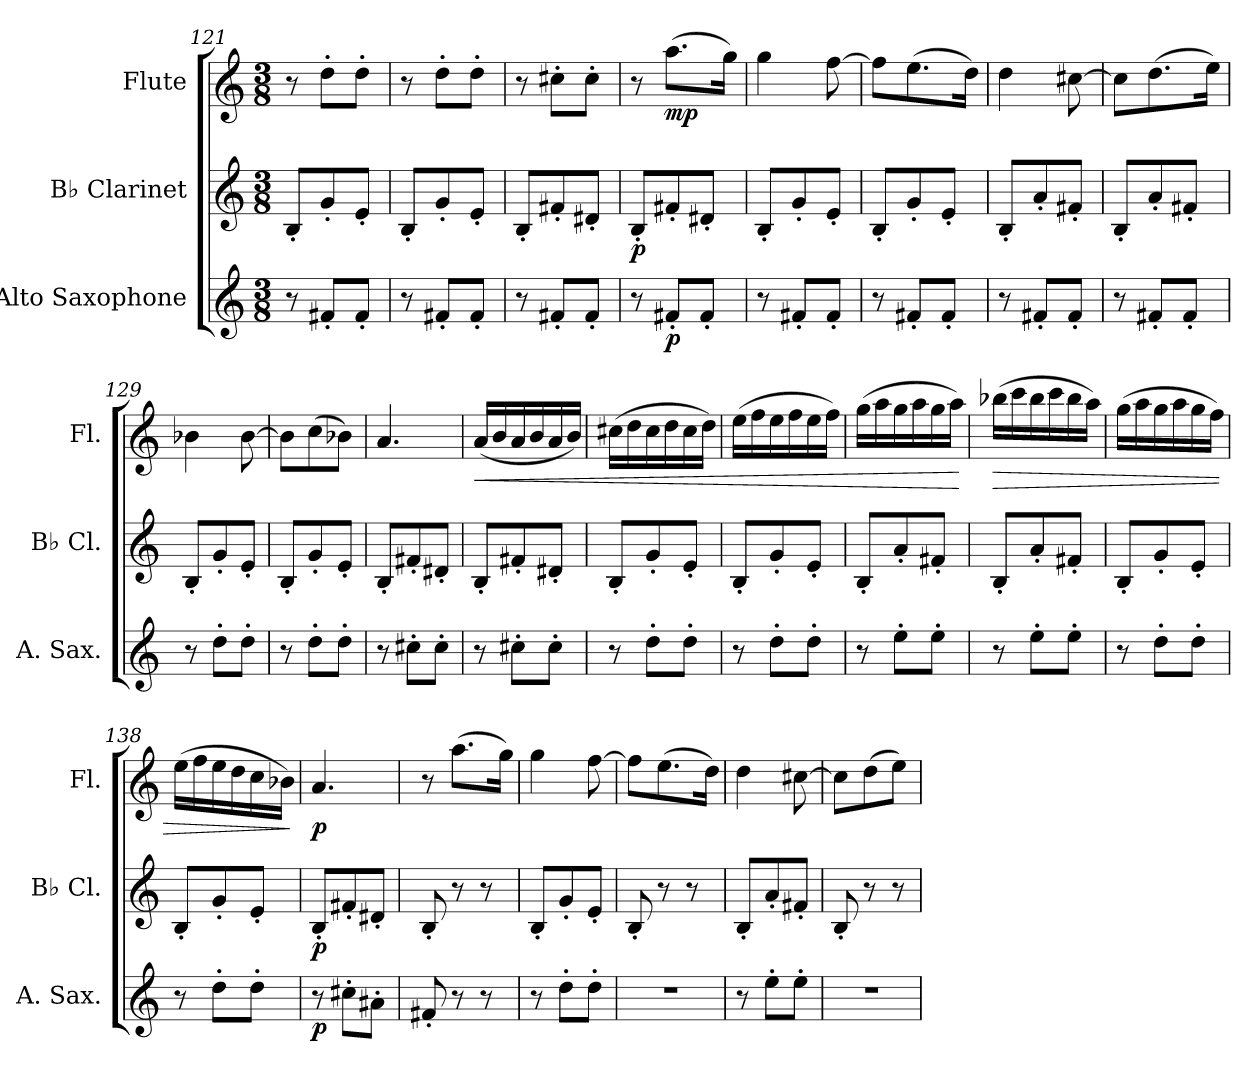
**kern	**dynam	**kern	**dynam	**kern	**dynam
*part3	*part3	*part2	*part2	*part1	*part1
*staff3	*staff3	*staff2	*staff2	*staff1	*staff1
*I"Alto Saxophone	*	*I"B♭ Clarinet	*	*I"Flute	*
*I'A. Sax.	*	*I'B♭ Cl.	*	*I'Fl.	*
*clefG2	*	*clefG2	*	*clefG2	*
*ITrd5c9	*	*ITrd1c2	*	*	*
*k[b-e-a-]	*	*k[b-e-]	*	*k[]	*
*M3/8	*	*M3/8	*	*M3/8	*
=121	=121	=121	=121	=121	=121
8r	.	8A'/L	.	8r	.
8An'/L	.	8f'/	.	8dd'\L	.
8A'/J	.	8d'/J	.	8dd'\J	.
=122	=122	=122	=122	=122	=122
8r	.	8A'/L	.	8r	.
8An'/L	.	8f'/	.	8dd'\L	.
8A'/J	.	8d'/J	.	8dd'\J	.
=123	=123	=123	=123	=123	=123
8r	.	8A'/L	.	8r	.
8An'/L	.	8en'/	.	8cc#X'\L	.
8A'/J	.	8c#X'/J	.	8cc#'\J	.
!!LO:LB:g=z
=124	=124	=124	=124	=124	=124
!	!	!	!LO:DY:b	!	!
8r	.	8A'/L	p	8r	.
!	!LO:DY:b	!	!	!	!LO:DY:b
8An'/L	p	8en'/	.	(>8.aa\L	mp
8A'/J	.	8c#X'/J	.	.	.
.	.	.	.	16gg\Jk)	.
=125	=125	=125	=125	=125	=125
8r	.	8A'/L	.	4gg\	.
8An'/L	.	8f'/	.	.	.
8A'/J	.	8d'/J	.	[8ff\	.
=126	=126	=126	=126	=126	=126
8r	.	8A'/L	.	8ff\L]	.
8An'/L	.	8f'/	.	(>8.ee\	.
8A'/J	.	8d'/J	.	.	.
.	.	.	.	16dd\Jk)	.
=127	=127	=127	=127	=127	=127
8r	.	8A'/L	.	4dd\	.
8An'/L	.	8g'/	.	.	.
8A'/J	.	8en'/J	.	[8cc#X\	.
=128	=128	=128	=128	=128	=128
8r	.	8A'/L	.	8cc#\L]	.
8An'/L	.	8g'/	.	(>8.dd\	.
8A'/J	.	8en'/J	.	.	.
.	.	.	.	16ee\Jk)	.
=129	=129	=129	=129	=129	=129
8r	.	8A'/L	.	4b-X\	.
8f'\L	.	8f'/	.	.	.
8f'\J	.	8d'/J	.	[8b-\	.
=130	=130	=130	=130	=130	=130
8r	.	8A'/L	.	8b-\L]	.
8f'\L	.	8f'/	.	(>8cc\	.
8f'\J	.	8d'/J	.	8b-X\J)	.
=131	=131	=131	=131	=131	=131
8r	.	8A'/L	.	4.a/	.
8en'\L	.	8en'/	.	.	.
8e'\J	.	8c#X'/J	.	.	.
=132	=132	=132	=132	=132	=132
!	!	!	!	!	!LO:HP:b
8r	.	8A'/L	.	(<16a/LL	<
.	.	.	.	16b/	.
8en'\L	.	8en'/	.	16a/	.
.	.	.	.	16b/	.
8e'\J	.	8c#X'/J	.	16a/	.
.	.	.	.	16b/JJ)	.
!!LO:LB:g=z
=133	=133	=133	=133	=133	=133
8r	.	8A'/L	.	(>16cc#X\LL	.
.	.	.	.	16dd\	.
8f'\L	.	8f'/	.	16cc#\	.
.	.	.	.	16dd\	.
8f'\J	.	8d'/J	.	16cc#\	.
.	.	.	.	16dd\JJ)	.
=134	=134	=134	=134	=134	=134
8r	.	8A'/L	.	(>16ee\LL	.
.	.	.	.	16ff\	.
8f'\L	.	8f'/	.	16ee\	.
.	.	.	.	16ff\	.
8f'\J	.	8d'/J	.	16ee\	.
.	.	.	.	16ff\JJ)	.
=135	=135	=135	=135	=135	=135
8r	.	8A'/L	.	(>16gg\LL	.
.	.	.	.	16aa\	.
8g'\L	.	8g'/	.	16gg\	.
.	.	.	.	16aa\	.
8g'\J	.	8en'/J	.	16gg\	.
.	.	.	.	16aa\JJ)	.
.	.	.	.	.	[
=136	=136	=136	=136	=136	=136
!	!	!	!	!	!LO:HP:b
8r	.	8A'/L	.	(>16bb-X\LL	>
.	.	.	.	16ccc\	.
8g'\L	.	8g'/	.	16bb-\	.
.	.	.	.	16ccc\	.
8g'\J	.	8en'/J	.	16bb-\	.
.	.	.	.	16aa\JJ)	.
=137	=137	=137	=137	=137	=137
8r	.	8A'/L	.	(>16gg\LL	.
.	.	.	.	16aa\	.
8f'\L	.	8f'/	.	16gg\	.
.	.	.	.	16aa\	.
8f'\J	.	8d'/J	.	16gg\	.
.	.	.	.	16ff\JJ)	.
=138	=138	=138	=138	=138	=138
8r	.	8A'/L	.	(>16ee\LL	.
.	.	.	.	16ff\	.
8f'\L	.	8f'/	.	16ee\	.
.	.	.	.	16dd\	.
8f'\J	.	8d'/J	.	16cc\	.
.	.	.	.	16b-X\JJ)	.
.	.	.	.	.	]
!!LO:LB:g=z
=139	=139	=139	=139	=139	=139
!	!LO:DY:b	!	!LO:DY:b	!	!LO:DY:b
8r	p	8A'/L	p	4.a/	p
8en'\L	.	8en'/	.	.	.
8c#X'\J	.	8c#X'/J	.	.	.
=140	=140	=140	=140	=140	=140
8An'/	.	8A'/	.	8r	.
8r	.	8r	.	(>8.aa\L	.
8r	.	8r	.	.	.
.	.	.	.	16gg\Jk)	.
=141	=141	=141	=141	=141	=141
8r	.	8A'/L	.	4gg\	.
8f'\L	.	8f'/	.	.	.
8f'\J	.	8d'/J	.	[8ff\	.
=142	=142	=142	=142	=142	=142
4.r	.	8A'/	.	8ff\L]	.
.	.	8r	.	(>8.ee\	.
.	.	8r	.	.	.
.	.	.	.	16dd\Jk)	.
=143	=143	=143	=143	=143	=143
8r	.	8A'/L	.	4dd\	.
8g'\L	.	8g'/	.	.	.
8g'\J	.	8en'/J	.	[8cc#X\	.
=144	=144	=144	=144	=144	=144
4.r	.	8A'/	.	8cc#\L]	.
.	.	8r	.	(>8dd\	.
.	.	8r	.	8ee\J)	.
=	=	=	=	=	=
*-	*-	*-	*-	*-	*-
